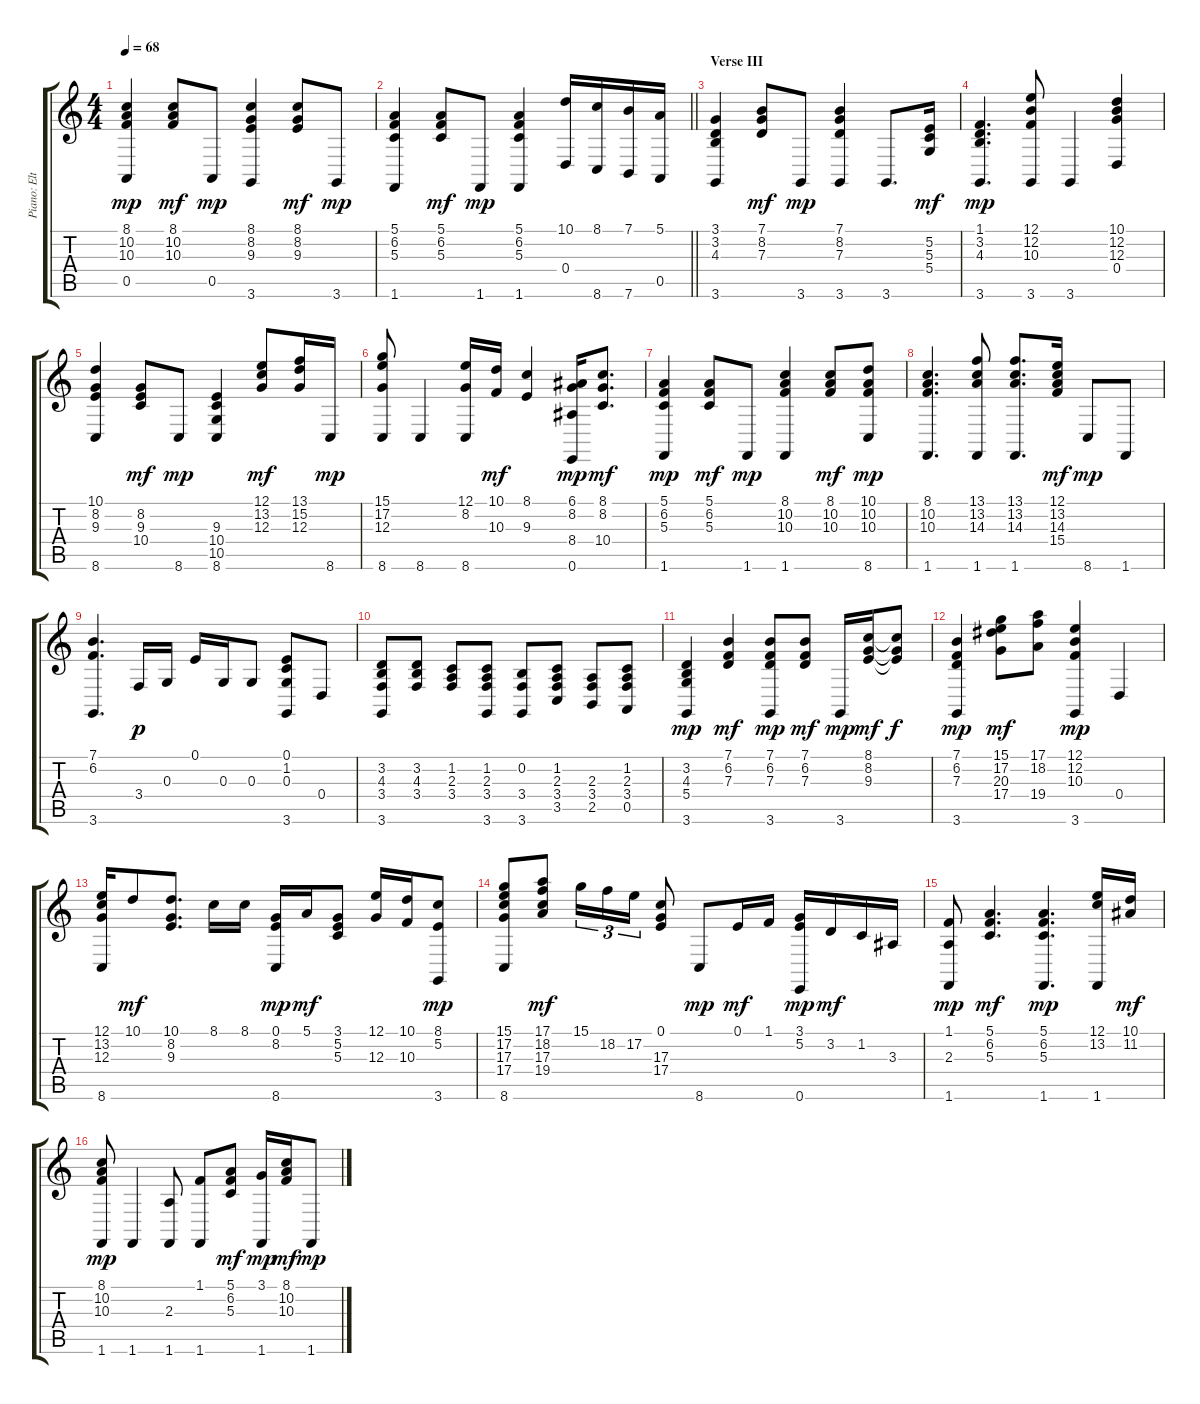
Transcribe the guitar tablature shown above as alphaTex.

\track ("Piano: Elton John" "Piano: Elt") {instrument brightacousticpiano}
\staff {score tabs}
\tuning (E4 B3 G3 D3 A2 E2) {hide}
\ts (4 4)
\tempo 68
\clef g2
\ks c
(8.1 10.2 10.3 0.5).4{dy mp} (8.1 10.2 10.3).8{dy mf} 0.5.8{dy mp} (8.1 8.2 9.3 3.6).4 (8.1 8.2 9.3).8{dy mf} 3.6.8{dy mp} |
\barLineRight lightlight
(5.1 6.2 5.3 1.6).4 (5.1 6.2 5.3).8{dy mf} 1.6.8{dy mp} (5.1 6.2 5.3 1.6).4 (10.1 0.4).16 (8.1 8.6).16 (7.1 7.6).16 (5.1 0.5).16 |
\section ("" "Verse III")
(3.1 3.2 4.3 3.6).4 (7.1 8.2 7.3).8{dy mf} 3.6.8{dy mp} (7.1 8.2 7.3 3.6).4 3.6.8{d} (5.2 5.3 5.4).16{dy mf} |
(1.1 3.2 4.3 3.6).4{d dy mp} (12.1 12.2 10.3 3.6).8 3.6.4 (10.1 12.2 12.3 0.4).4 |
(10.1 8.2 9.3 8.6).4 (8.2 9.3 10.4).8{dy mf} 8.6.8{dy mp} (9.3 10.4 10.5 8.6).4 (12.1 13.2 12.3).8{dy mf} (13.1 15.2 12.3).16 8.6.16{dy mp} |
(15.1 17.2 12.3 8.6).8 8.6.4 (12.1 8.2 8.6).16 (10.1 10.3).16{dy mf} (8.1 9.3).4 (6.1 8.2 8.4 0.6).16{dy mp} (8.1 8.2 10.4).8{d dy mf} |
(5.1 6.2 5.3 1.6).4{dy mp} (5.1 6.2 5.3).8{dy mf} 1.6.8{dy mp} (8.1 10.2 10.3 1.6).4 (8.1 10.2 10.3).8{dy mf} (10.1 10.2 10.3 8.6).8{dy mp} |
(8.1 10.2 10.3 1.6).4{d} (13.1 13.2 14.3 1.6).8 (13.1 13.2 14.3 1.6).8{d} (12.1 13.2 14.3 15.4).16{dy mf} 8.6.8{dy mp} 1.6.8 |
(7.1 6.2 3.6).4{d} 3.4.16{dy p} 0.3.16 0.1.16 0.3.16 0.3.8 (0.1 1.2 0.3 3.6).8 0.4.8 |
(3.2 4.3 3.4 3.6).8 (3.2 4.3 3.4).8 (1.2 2.3 3.4).8 (1.2 2.3 3.4 3.6).8 (0.2 3.4 3.6).8 (1.2 2.3 3.4 3.5).8 (2.3 3.4 2.5).8 (1.2 2.3 3.4 0.5).8 |
(3.2 4.3 5.4 3.6).4{dy mp} (7.1 6.2 7.3).4{dy mf} (7.1 6.2 7.3 3.6).8{dy mp} (7.1 6.2 7.3).8{dy mf} 3.6.16{dy mp} (8.1 8.2 9.3).16{dy mf} (8.1{t} 8.2{t} 9.3{t}).8{dy f} |
(7.1 6.2 7.3 3.6).4{dy mp} (15.1 17.2 20.3 17.4).8{dy mf} (17.1 18.2 19.4).8 (12.1 12.2 10.3 3.6).4{dy mp} 0.4.4 |
(12.1 13.2 12.3 8.6).16 10.1.8{dy mf} (10.1 8.2 9.3).8{d} 8.1.16 8.1.16 (0.1 8.2 8.6).16{dy mp} 5.1.16{dy mf} (3.1 5.2 5.3).8 (12.1 12.3).16 (10.1 10.3).16 (8.1 5.2 3.6).8{dy mp} |
(15.1 17.2 17.3 17.4 8.6).8 (17.1 18.2 17.3 19.4).8{dy mf} 15.1.16{tu (3 2)} 18.2.16{tu (3 2)} 17.2.16{tu (3 2)} (0.1 17.3 17.4).8 8.6.8{dy mp} 0.1.16{dy mf} 1.1.16 (3.1 5.2 0.6).16{dy mp} 3.2.16{dy mf} 1.2.16 3.3.16 |
(1.1 2.3 1.6).8{dy mp} (5.1 6.2 5.3).4{d dy mf} (5.1 6.2 5.3 1.6).4{d dy mp} (12.1 13.2 1.6).16 (10.1 11.2).16{dy mf} |
(8.1 10.2 10.3 1.6).8{dy mp} 1.6.4 (2.3 1.6).8 (1.1 1.6).8 (5.1 6.2 5.3).8{dy mf} (3.1 1.6).16{dy mp} (8.1 10.2 10.3).16{dy mf} 1.6.8{dy mp}
